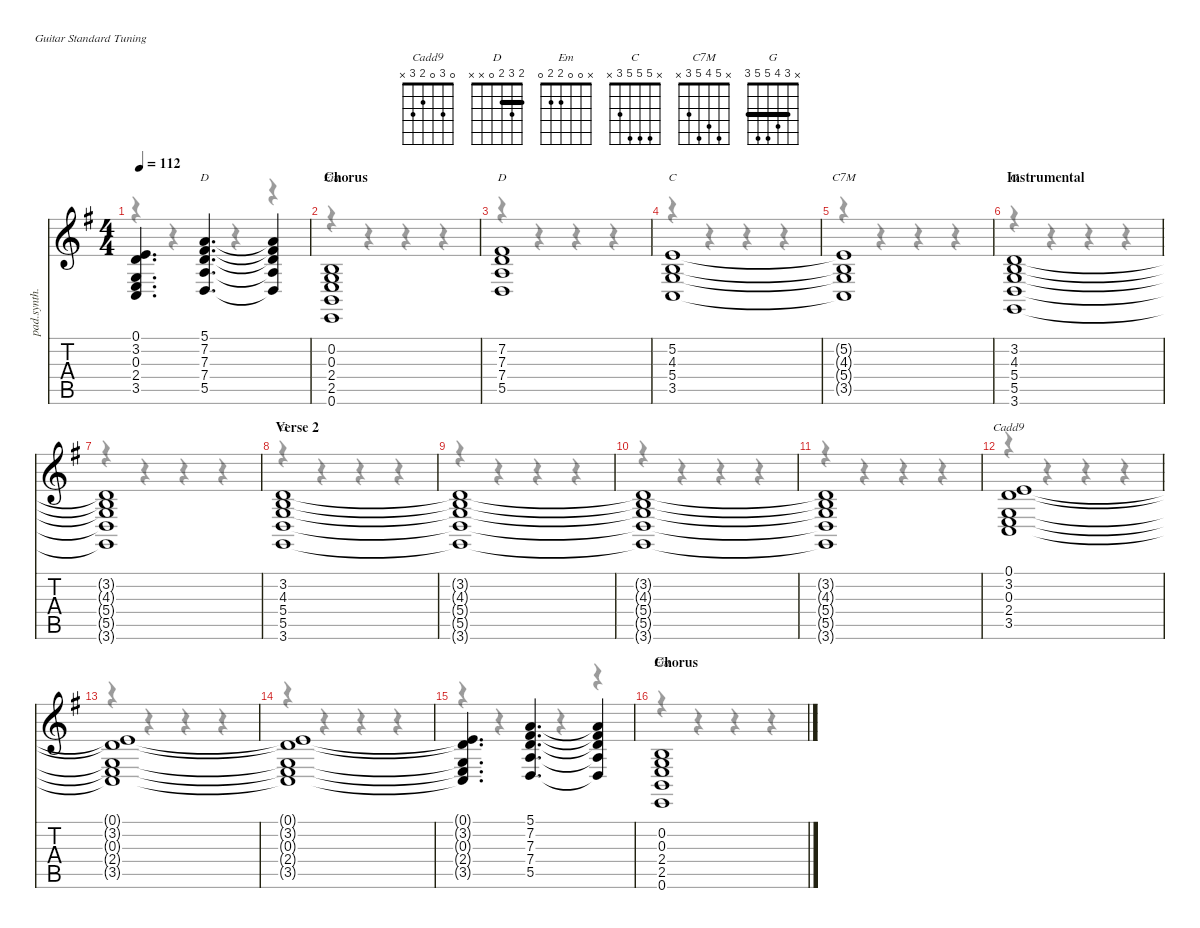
\defaultSystemsLayout 4
\hideDynamics
\bracketExtendMode nobrackets
\track ("Pad (Staff 1)" "pad.synth.") {instrument pad2warm}
\staff {score tabs}
\tuning (E4 B3 G3 D3 A2 E2)
\chord ("Cadd9" 0 3 0 2 3 x)
\chord ("D" 5 7 7 7 5 x) {firstfret 5 barre 5}
\chord ("Em" x 0 0 2 2 0)
\chord ("D" 2 3 2 0 x x) {barre 2}
\chord ("C" x 5 5 5 3 x)
\chord ("C7M" x 5 4 5 3 x)
\chord ("G" x 3 4 5 5 3) {barre 3}
\voice
\ts (4 4)
\tempo 112
\clef g2
\ks g
(0.1{t acc forcenatural} 3.2{t acc forcenatural} 0.3{t acc forcenatural} 2.4{t acc forcenatural} 3.5{t acc forcenatural}).4{d dy mf} (5.1{acc forcenatural} 7.2{acc #} 7.3{acc forcenatural} 7.4{acc forcenatural} 5.5{acc forcenatural}).4{d ch "D"} (5.1{t acc forcenatural} 7.2{t acc #} 7.3{t acc forcenatural} 7.4{t acc forcenatural} 5.5{t acc forcenatural}).4 |
\section ("" "Chorus")
(0.2{acc forcenatural} 0.3{acc forcenatural} 2.4{acc forcenatural} 2.5{acc forcenatural} 0.6{acc forcenatural}).1{ch "Em"} |
(7.2{acc #} 7.3{acc forcenatural} 7.4{acc forcenatural} 5.5{acc forcenatural}).1{ch "D"} |
(5.2{acc forcenatural} 4.3{acc forcenatural} 5.4{acc forcenatural} 3.5{acc forcenatural}).1{ch "C"} |
(5.2{t acc forcenatural} 4.3{t acc forcenatural} 5.4{t acc forcenatural} 3.5{t acc forcenatural}).1{ch "C7M"} |
\section ("" "Instrumental")
(3.2{acc forcenatural} 4.3{acc forcenatural} 5.4{acc forcenatural} 5.5{acc forcenatural} 3.6{acc forcenatural}).1{ch "G"} |
(3.2{t acc forcenatural} 4.3{t acc forcenatural} 5.4{t acc forcenatural} 5.5{t acc forcenatural} 3.6{t acc forcenatural}).1 |
\section ("" "Verse 2")
(3.2{acc forcenatural} 4.3{acc forcenatural} 5.4{acc forcenatural} 5.5{acc forcenatural} 3.6{acc forcenatural}).1{ch "G"} |
(3.2{t acc forcenatural} 4.3{t acc forcenatural} 5.4{t acc forcenatural} 5.5{t acc forcenatural} 3.6{t acc forcenatural}).1 |
(3.2{t acc forcenatural} 4.3{t acc forcenatural} 5.4{t acc forcenatural} 5.5{t acc forcenatural} 3.6{t acc forcenatural}).1 |
(3.2{t acc forcenatural} 4.3{t acc forcenatural} 5.4{t acc forcenatural} 5.5{t acc forcenatural} 3.6{t acc forcenatural}).1 |
(0.1{acc forcenatural} 3.2{acc forcenatural} 0.3{acc forcenatural} 2.4{acc forcenatural} 3.5{acc forcenatural}).1{ch "Cadd9"} |
(0.1{t acc forcenatural} 3.2{t acc forcenatural} 0.3{t acc forcenatural} 2.4{t acc forcenatural} 3.5{t acc forcenatural}).1 |
(0.1{t acc forcenatural} 3.2{t acc forcenatural} 0.3{t acc forcenatural} 2.4{t acc forcenatural} 3.5{t acc forcenatural}).1 |
(0.1{t acc forcenatural} 3.2{t acc forcenatural} 0.3{t acc forcenatural} 2.4{t acc forcenatural} 3.5{t acc forcenatural}).4{d} (5.1{acc forcenatural} 7.2{acc #} 7.3{acc forcenatural} 7.4{acc forcenatural} 5.5{acc forcenatural}).4{d} (5.1{t acc forcenatural} 7.2{t acc #} 7.3{t acc forcenatural} 7.4{t acc forcenatural} 5.5{t acc forcenatural}).4 |
\section ("" "Chorus")
(0.2{acc forcenatural} 0.3{acc forcenatural} 2.4{acc forcenatural} 2.5{acc forcenatural} 0.6{acc forcenatural}).1{ch "Em"}
\voice
\clef g2
\ottava regular
\simile none
\ks g
r.4{dy mf} r.4 r.4 r.4 |
r.4 r.4 r.4 r.4 |
r.4 r.4 r.4 r.4 |
r.4 r.4 r.4 r.4 |
r.4 r.4 r.4 r.4 |
r.4 r.4 r.4 r.4 |
r.4 r.4 r.4 r.4 |
r.4 r.4 r.4 r.4 |
r.4 r.4 r.4 r.4 |
r.4 r.4 r.4 r.4 |
r.4 r.4 r.4 r.4 |
r.4 r.4 r.4 r.4 |
r.4 r.4 r.4 r.4 |
r.4 r.4 r.4 r.4 |
r.4 r.4 r.4 r.4 |
r.4 r.4 r.4 r.4
